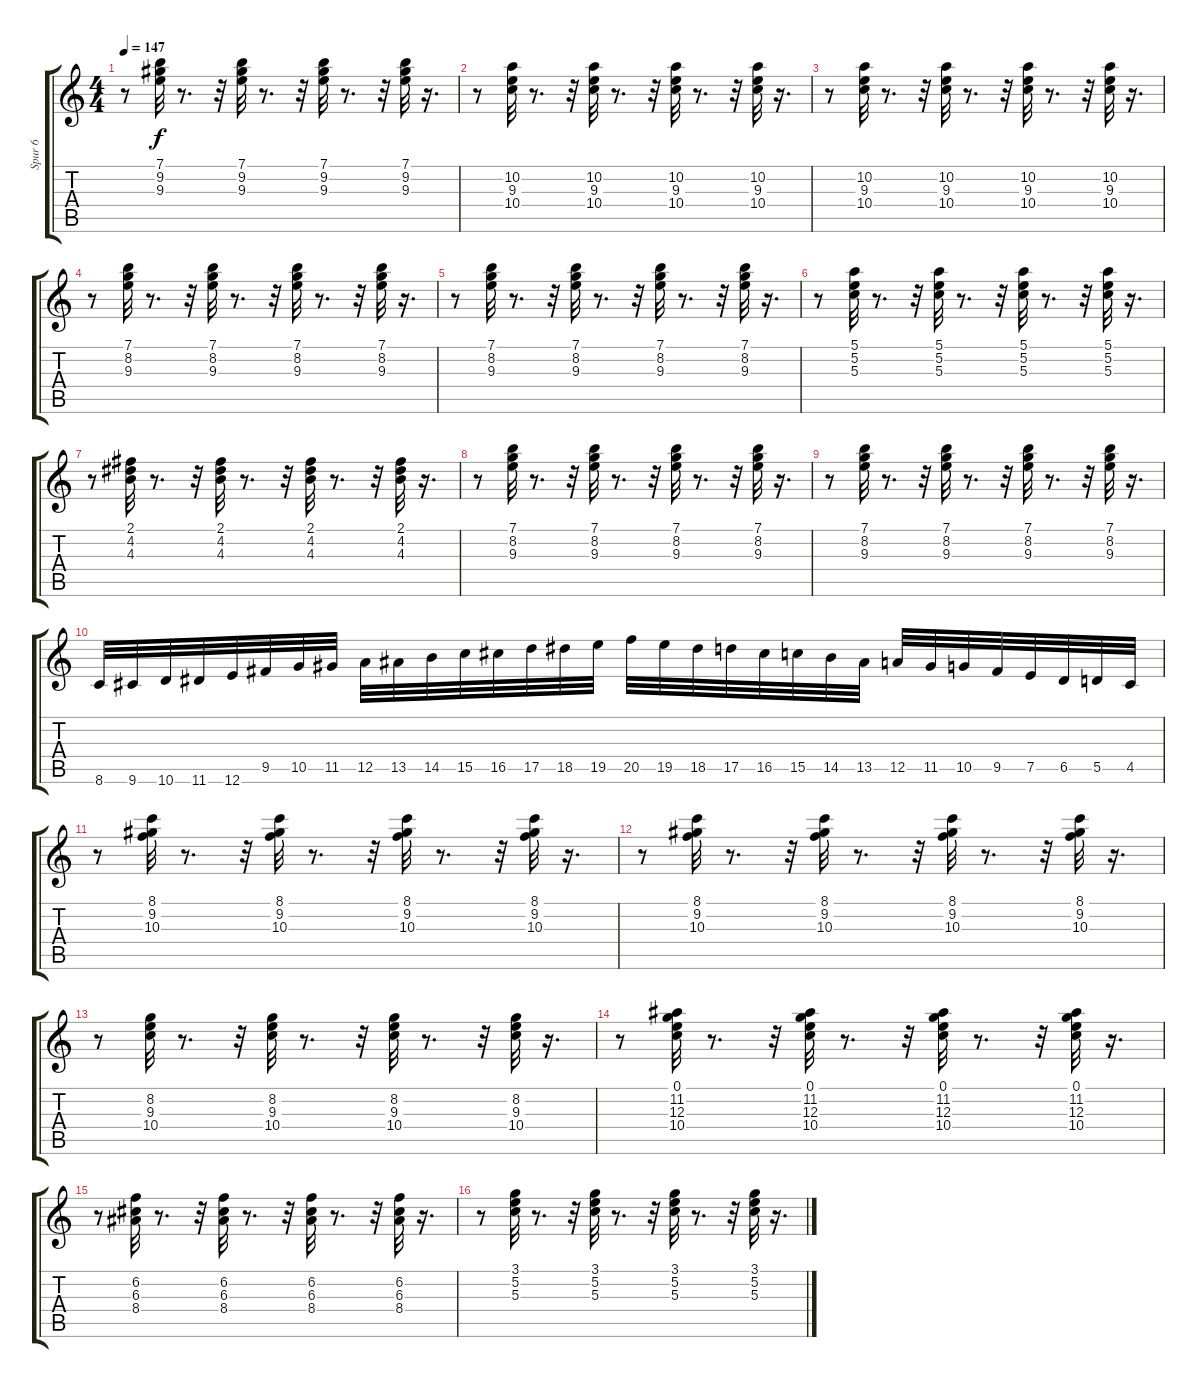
\track ("Spur 6" "Spur 6") {instrument distortionguitar}
\staff {score tabs}
\tuning (E4 B3 G3 D3 A2 E2) {hide}
\ts (4 4)
\tempo 147
\clef g2
\ks c
r.8{dy f} (7.1 9.2 9.3).32 r.8{d} r.32 (7.1 9.2 9.3).32 r.8{d} r.32 (7.1 9.2 9.3).32 r.8{d} r.32 (7.1 9.2 9.3).32 r.16{d} |
r.8 (10.2 9.3 10.4).32 r.8{d} r.32 (10.2 9.3 10.4).32 r.8{d} r.32 (10.2 9.3 10.4).32 r.8{d} r.32 (10.2 9.3 10.4).32 r.16{d} |
r.8 (10.2 9.3 10.4).32 r.8{d} r.32 (10.2 9.3 10.4).32 r.8{d} r.32 (10.2 9.3 10.4).32 r.8{d} r.32 (10.2 9.3 10.4).32 r.16{d} |
r.8 (7.1 8.2 9.3).32 r.8{d} r.32 (7.1 8.2 9.3).32 r.8{d} r.32 (7.1 8.2 9.3).32 r.8{d} r.32 (7.1 8.2 9.3).32 r.16{d} |
r.8 (7.1 8.2 9.3).32 r.8{d} r.32 (7.1 8.2 9.3).32 r.8{d} r.32 (7.1 8.2 9.3).32 r.8{d} r.32 (7.1 8.2 9.3).32 r.16{d} |
r.8 (5.1 5.2 5.3).32 r.8{d} r.32 (5.1 5.2 5.3).32 r.8{d} r.32 (5.1 5.2 5.3).32 r.8{d} r.32 (5.1 5.2 5.3).32 r.16{d} |
r.8 (2.1 4.2 4.3).32 r.8{d} r.32 (2.1 4.2 4.3).32 r.8{d} r.32 (2.1 4.2 4.3).32 r.8{d} r.32 (2.1 4.2 4.3).32 r.16{d} |
r.8 (7.1 8.2 9.3).32 r.8{d} r.32 (7.1 8.2 9.3).32 r.8{d} r.32 (7.1 8.2 9.3).32 r.8{d} r.32 (7.1 8.2 9.3).32 r.16{d} |
r.8 (7.1 8.2 9.3).32 r.8{d} r.32 (7.1 8.2 9.3).32 r.8{d} r.32 (7.1 8.2 9.3).32 r.8{d} r.32 (7.1 8.2 9.3).32 r.16{d} |
8.6.32 9.6.32 10.6.32 11.6.32 12.6.32 9.5.32 10.5.32 11.5.32 12.5.32 13.5.32 14.5.32 15.5.32 16.5.32 17.5.32 18.5.32 19.5.32 20.5.32 19.5.32 18.5.32 17.5.32 16.5.32 15.5.32 14.5.32 13.5.32 12.5.32 11.5.32 10.5.32 9.5.32 7.5.32 6.5.32 5.5.32 4.5.32 |
r.8 (8.1 9.2 10.3).32 r.8{d} r.32 (8.1 9.2 10.3).32 r.8{d} r.32 (8.1 9.2 10.3).32 r.8{d} r.32 (8.1 9.2 10.3).32 r.16{d} |
r.8 (8.1 9.2 10.3).32 r.8{d} r.32 (8.1 9.2 10.3).32 r.8{d} r.32 (8.1 9.2 10.3).32 r.8{d} r.32 (8.1 9.2 10.3).32 r.16{d} |
r.8 (8.2 9.3 10.4).32 r.8{d} r.32 (8.2 9.3 10.4).32 r.8{d} r.32 (8.2 9.3 10.4).32 r.8{d} r.32 (8.2 9.3 10.4).32 r.16{d} |
r.8 (0.1 11.2 12.3 10.4).32 r.8{d} r.32 (0.1 11.2 12.3 10.4).32 r.8{d} r.32 (0.1 11.2 12.3 10.4).32 r.8{d} r.32 (0.1 11.2 12.3 10.4).32 r.16{d} |
r.8 (6.2 6.3 8.4).32 r.8{d} r.32 (6.2 6.3 8.4).32 r.8{d} r.32 (6.2 6.3 8.4).32 r.8{d} r.32 (6.2 6.3 8.4).32 r.16{d} |
r.8 (3.1 5.2 5.3).32 r.8{d} r.32 (3.1 5.2 5.3).32 r.8{d} r.32 (3.1 5.2 5.3).32 r.8{d} r.32 (3.1 5.2 5.3).32 r.16{d}
